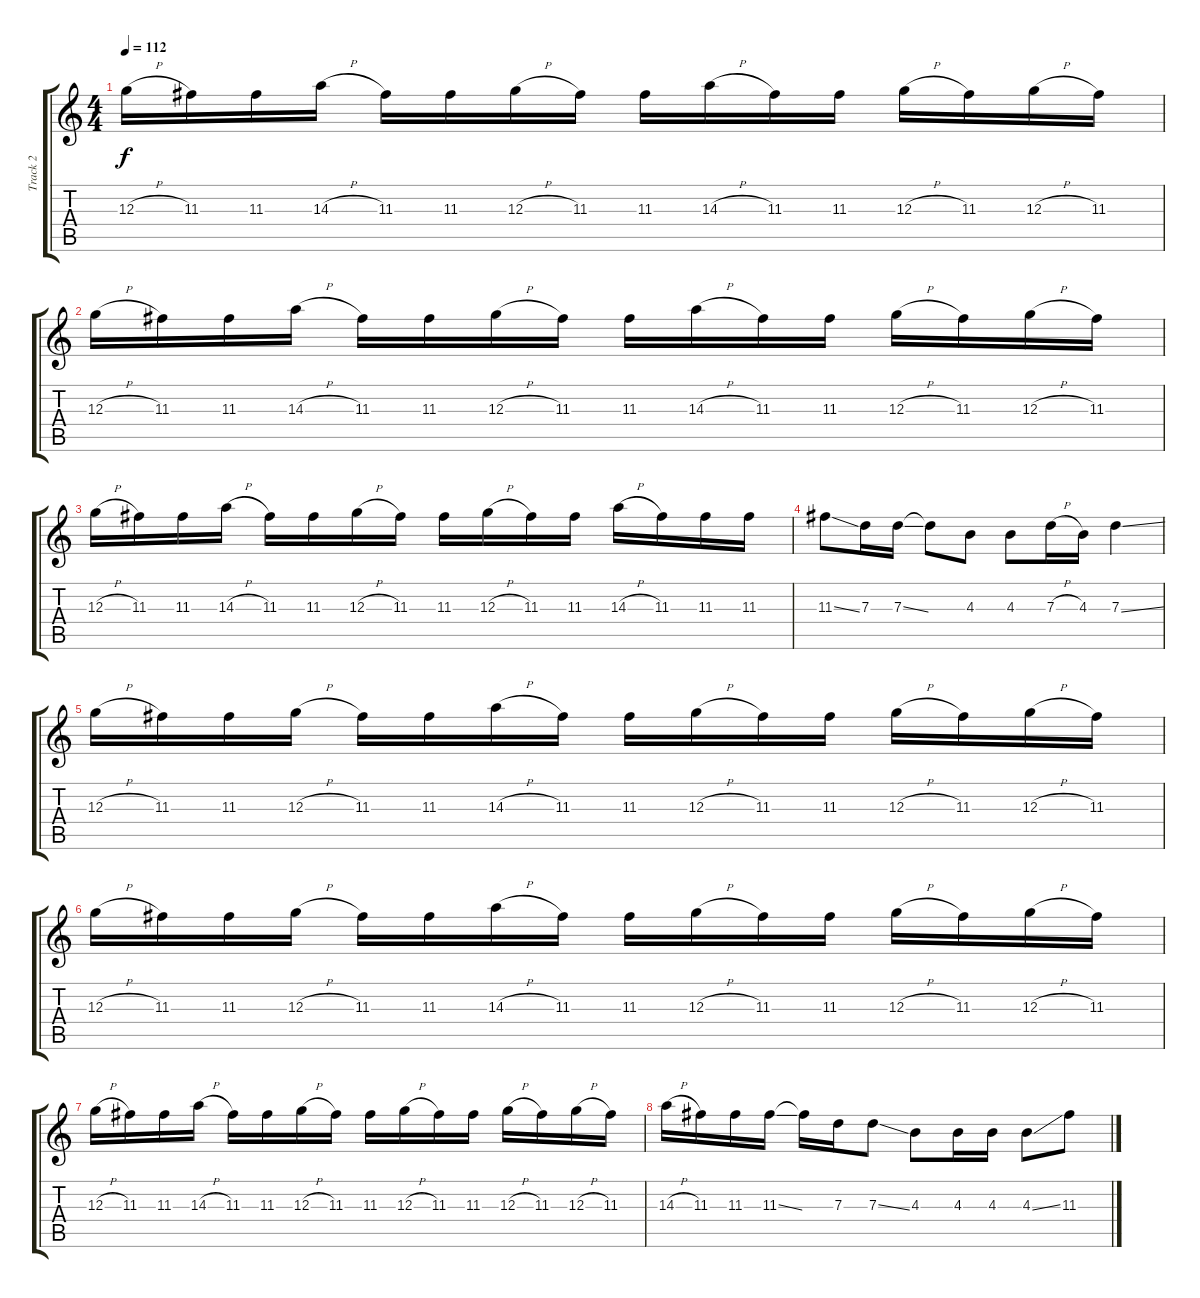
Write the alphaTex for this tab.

\track ("Track 2" "Track 2") {instrument distortionguitar}
\staff {score tabs}
\tuning (E4 B3 G3 D3 A2 D2) {hide}
\ts (4 4)
\tempo 112
\clef g2
\ks c
12.3{h}.16{dy f} 11.3.16 11.3.16 14.3{h}.16 11.3.16 11.3.16 12.3{h}.16 11.3.16 11.3.16 14.3{h}.16 11.3.16 11.3.16 12.3{h}.16 11.3.16 12.3{h}.16 11.3.16 |
12.3{h}.16 11.3.16 11.3.16 14.3{h}.16 11.3.16 11.3.16 12.3{h}.16 11.3.16 11.3.16 14.3{h}.16 11.3.16 11.3.16 12.3{h}.16 11.3.16 12.3{h}.16 11.3.16 |
12.3{h}.16 11.3.16 11.3.16 14.3{h}.16 11.3.16 11.3.16 12.3{h}.16 11.3.16 11.3.16 12.3{h}.16 11.3.16 11.3.16 14.3{h}.16 11.3.16 11.3.16 11.3.16 |
11.3{ss}.8 7.3.16 7.3{ss}.16 7.3{t}.8 4.3.8 4.3.8 7.3{h}.16 4.3.16 7.3{ss}.4 |
12.3{h}.16 11.3.16 11.3.16 12.3{h}.16 11.3.16 11.3.16 14.3{h}.16 11.3.16 11.3.16 12.3{h}.16 11.3.16 11.3.16 12.3{h}.16 11.3.16 12.3{h}.16 11.3.16 |
12.3{h}.16 11.3.16 11.3.16 12.3{h}.16 11.3.16 11.3.16 14.3{h}.16 11.3.16 11.3.16 12.3{h}.16 11.3.16 11.3.16 12.3{h}.16 11.3.16 12.3{h}.16 11.3.16 |
12.3{h}.16 11.3.16 11.3.16 14.3{h}.16 11.3.16 11.3.16 12.3{h}.16 11.3.16 11.3.16 12.3{h}.16 11.3.16 11.3.16 12.3{h}.16 11.3.16 12.3{h}.16 11.3.16 |
14.3{h}.16 11.3.16 11.3.16 11.3{ss}.16 11.3{t}.16 7.3.16 7.3{ss}.8 4.3.8 4.3.16 4.3.16 4.3{ss}.8 11.3.8
